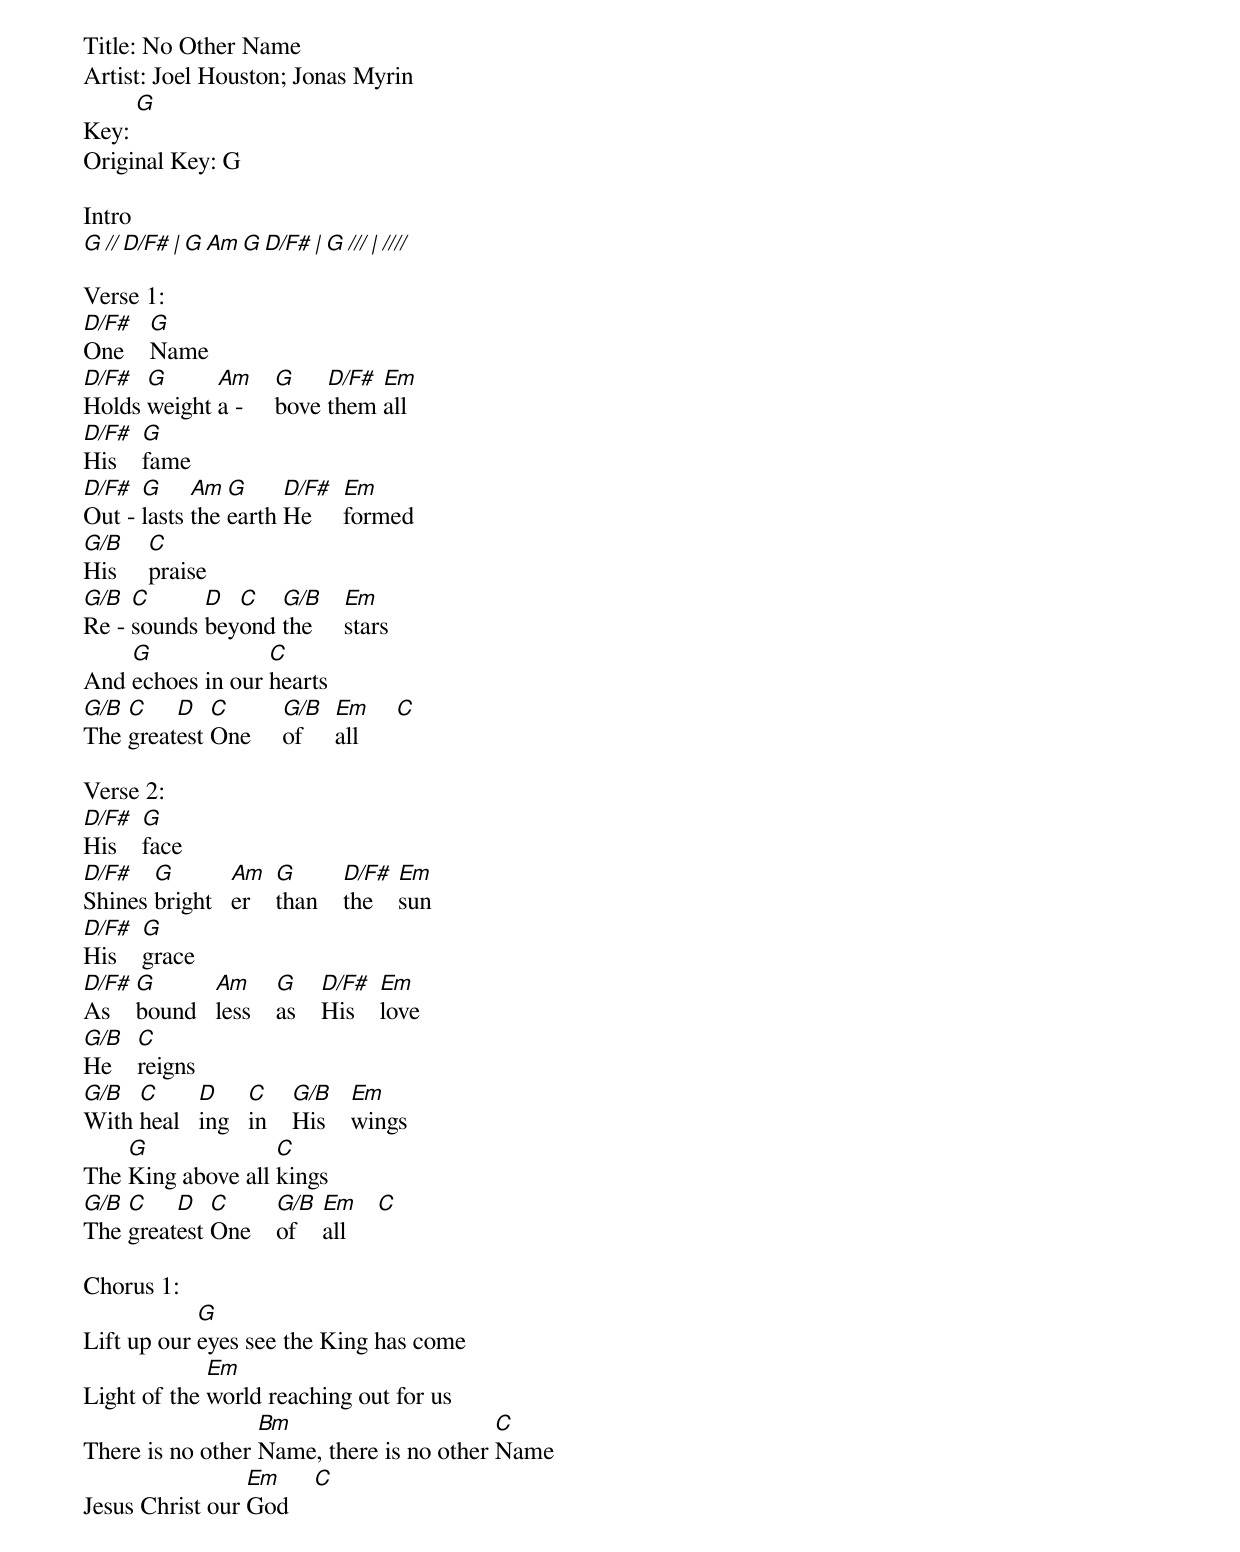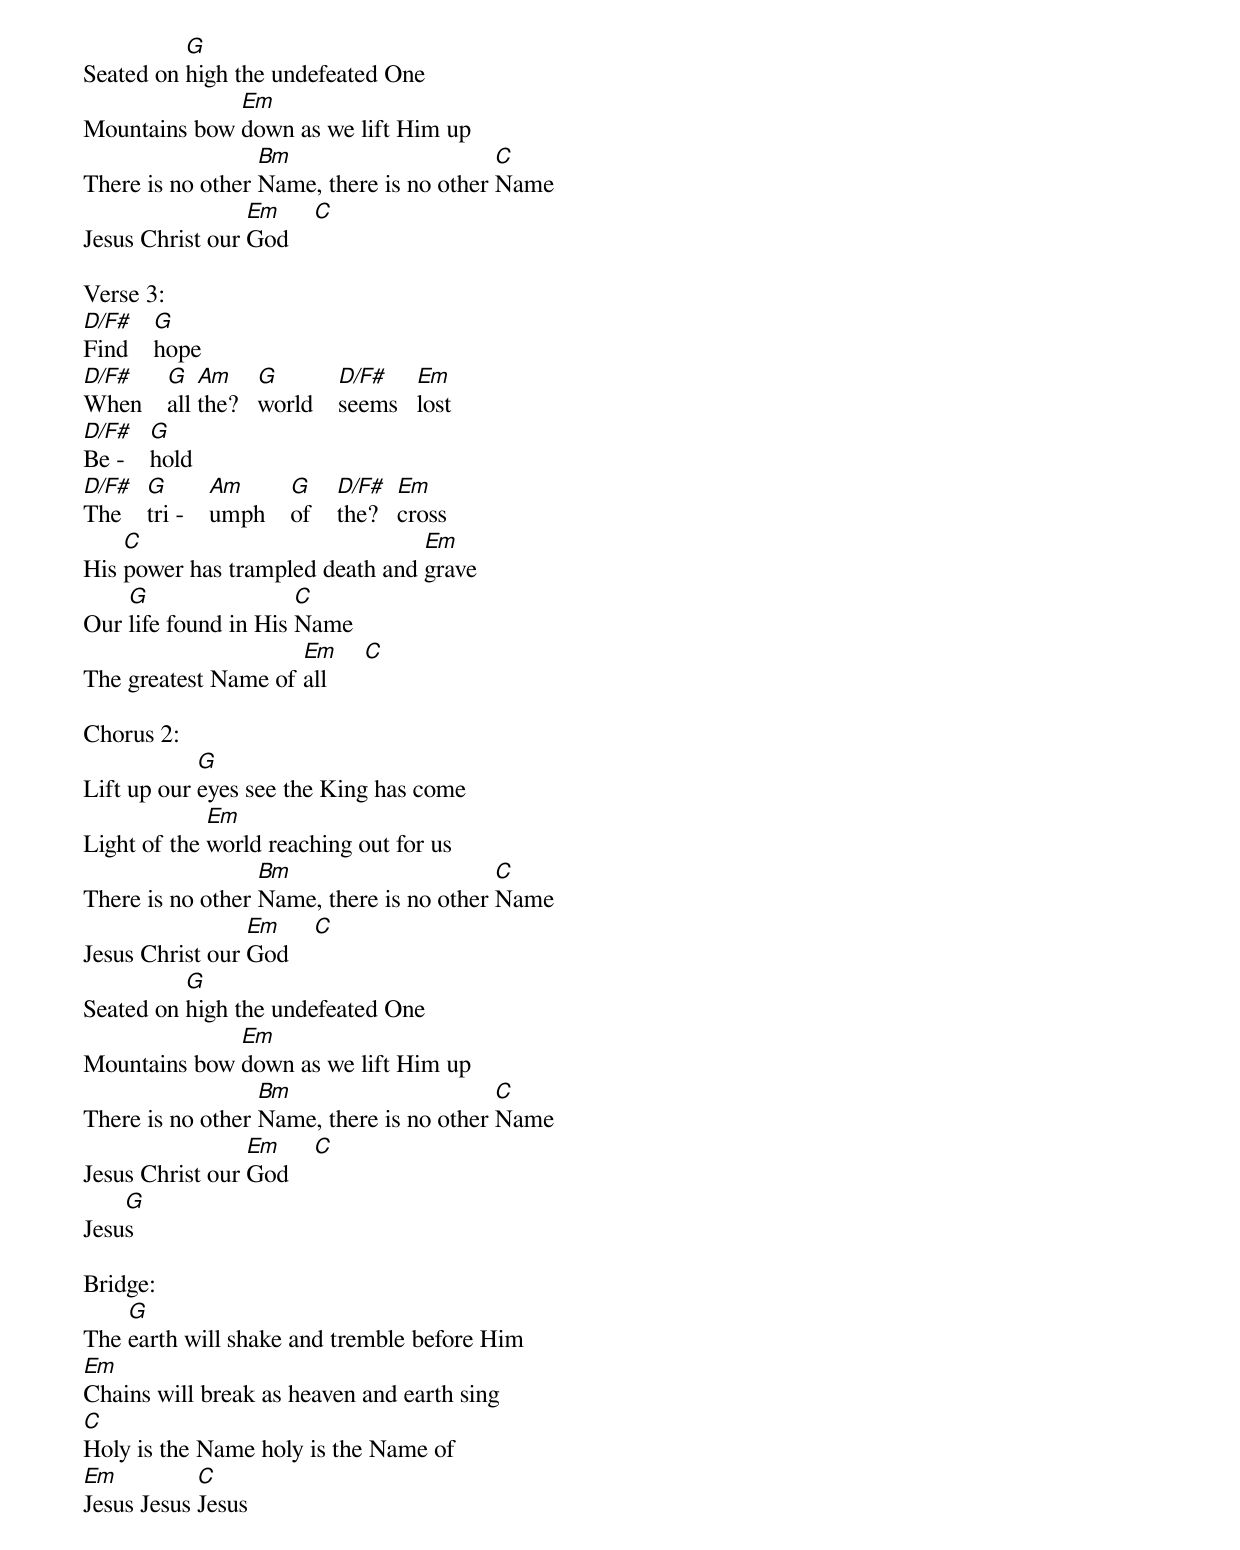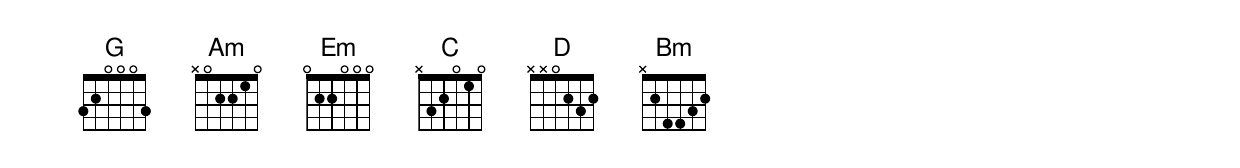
Title: No Other Name
Artist: Joel Houston; Jonas Myrin
Key: [G]
Original Key: G

Intro
[G // D/F# | G Am G D/F# | G /// | ////]

Verse 1:
[D/F#]One    [G]Name
[D/F#]Holds [G]weight [Am]a -     [G]bove [D/F#]them [Em]all
[D/F#]His    [G]fame
[D/F#]Out - [G]lasts [Am]the [G]earth [D/F#]He     [Em]formed
[G/B]His     [C]praise
[G/B]Re - [C]sounds [D]bey[C]ond [G/B]the     [Em]stars
And [G]echoes in our [C]hearts
[G/B]The [C]great[D]est [C]One     [G/B]of     [Em]all      [C]

Verse 2:
[D/F#]His    [G]face
[D/F#]Shines [G]bright   [Am]er    [G]than    [D/F#]the    [Em]sun
[D/F#]His    [G]grace
[D/F#]As    [G]bound   [Am]less    [G]as    [D/F#]His    [Em]love
[G/B]He    [C]reigns
[G/B]With [C]heal   [D]ing   [C]in    [G/B]His    [Em]wings
The [G]King above all [C]kings
[G/B]The [C]great[D]est [C]One    [G/B]of    [Em]all     [C]

Chorus 1:
Lift up our [G]eyes see the King has come
Light of the [Em]world reaching out for us
There is no other [Bm]Name, there is no other [C]Name
Jesus Christ our [Em]God    [C]
Seated on [G]high the undefeated One
Mountains bow [Em]down as we lift Him up
There is no other [Bm]Name, there is no other [C]Name
Jesus Christ our [Em]God    [C]

Verse 3:
[D/F#]Find    [G]hope
[D/F#]When    [G]all [Am]the?   [G]world    [D/F#]seems   [Em]lost
[D/F#]Be -    [G]hold
[D/F#]The    [G]tri -    [Am]umph    [G]of    [D/F#]the?   [Em]cross
His [C]power has trampled death and [Em]grave
Our [G]life found in His [C]Name
The greatest Name of [Em]all      [C]

Chorus 2:
Lift up our [G]eyes see the King has come
Light of the [Em]world reaching out for us
There is no other [Bm]Name, there is no other [C]Name
Jesus Christ our [Em]God    [C]
Seated on [G]high the undefeated One
Mountains bow [Em]down as we lift Him up
There is no other [Bm]Name, there is no other [C]Name
Jesus Christ our [Em]God    [C]
Jesu[G]s

Bridge:
The [G]earth will shake and tremble before Him
[Em]Chains will break as heaven and earth sing
[C]Holy is the Name holy is the Name of
[Em]Jesus Jesus [C]Jesus
